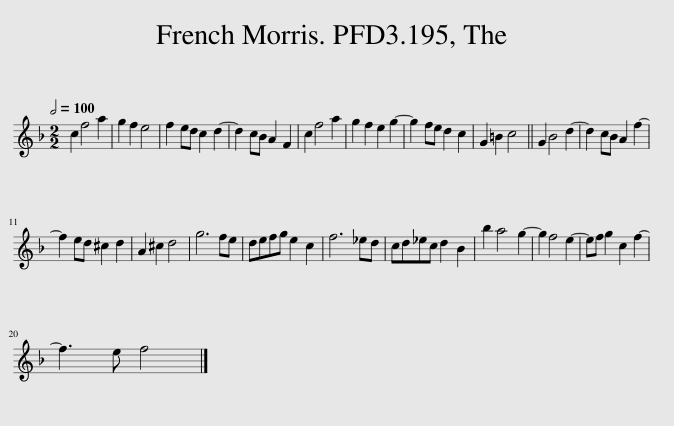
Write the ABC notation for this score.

X:1
L:1/8
Q:1/2=100
M:2/2
I:linebreak $
K:F
V:1 treble
V:1
 c2 f4 a2 | g2 f2 e4 | f2 ed c2 d2- | d2 cB A2 F2 | c2 f4 a2 | %5
 g2 f2 e2 g2- | g2 fe d2 c2 | G2 =B2 c4 || G2 B4 d2- | d2 cB A2 f2- |$ %10
 f2 ed ^c2 d2 | A2 ^c2 d4 | g6 fe | defg e2 c2 | f6 _ed | %15
 cd_ec d2 B2 | b2 a4 g2- | g2 f4 e2- | ef g2 c2 f2- |$ f3 e f4 |] %20
